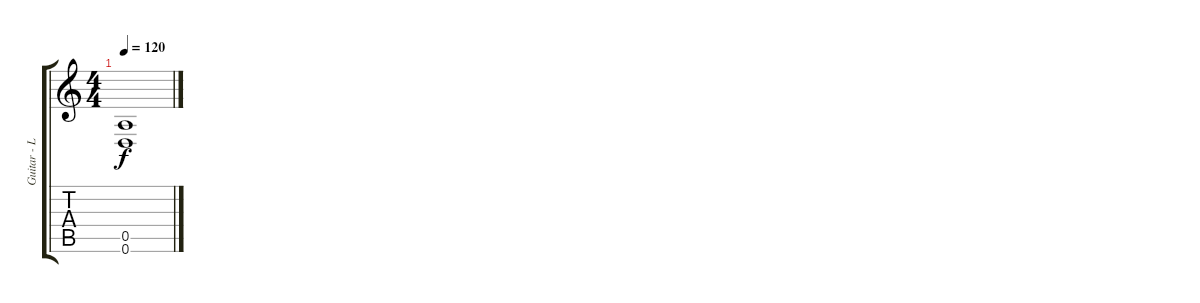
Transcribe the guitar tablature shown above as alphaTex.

\track ("Guitar - Left" "Guitar - L") {instrument distortionguitar}
\staff {score tabs}
\tuning (E4 B3 G3 D3 A2 D2) {hide}
\ts (4 4)
\tempo 120
\clef g2
\ks c
(0.5{t} 0.6{t}).1{dy f}
